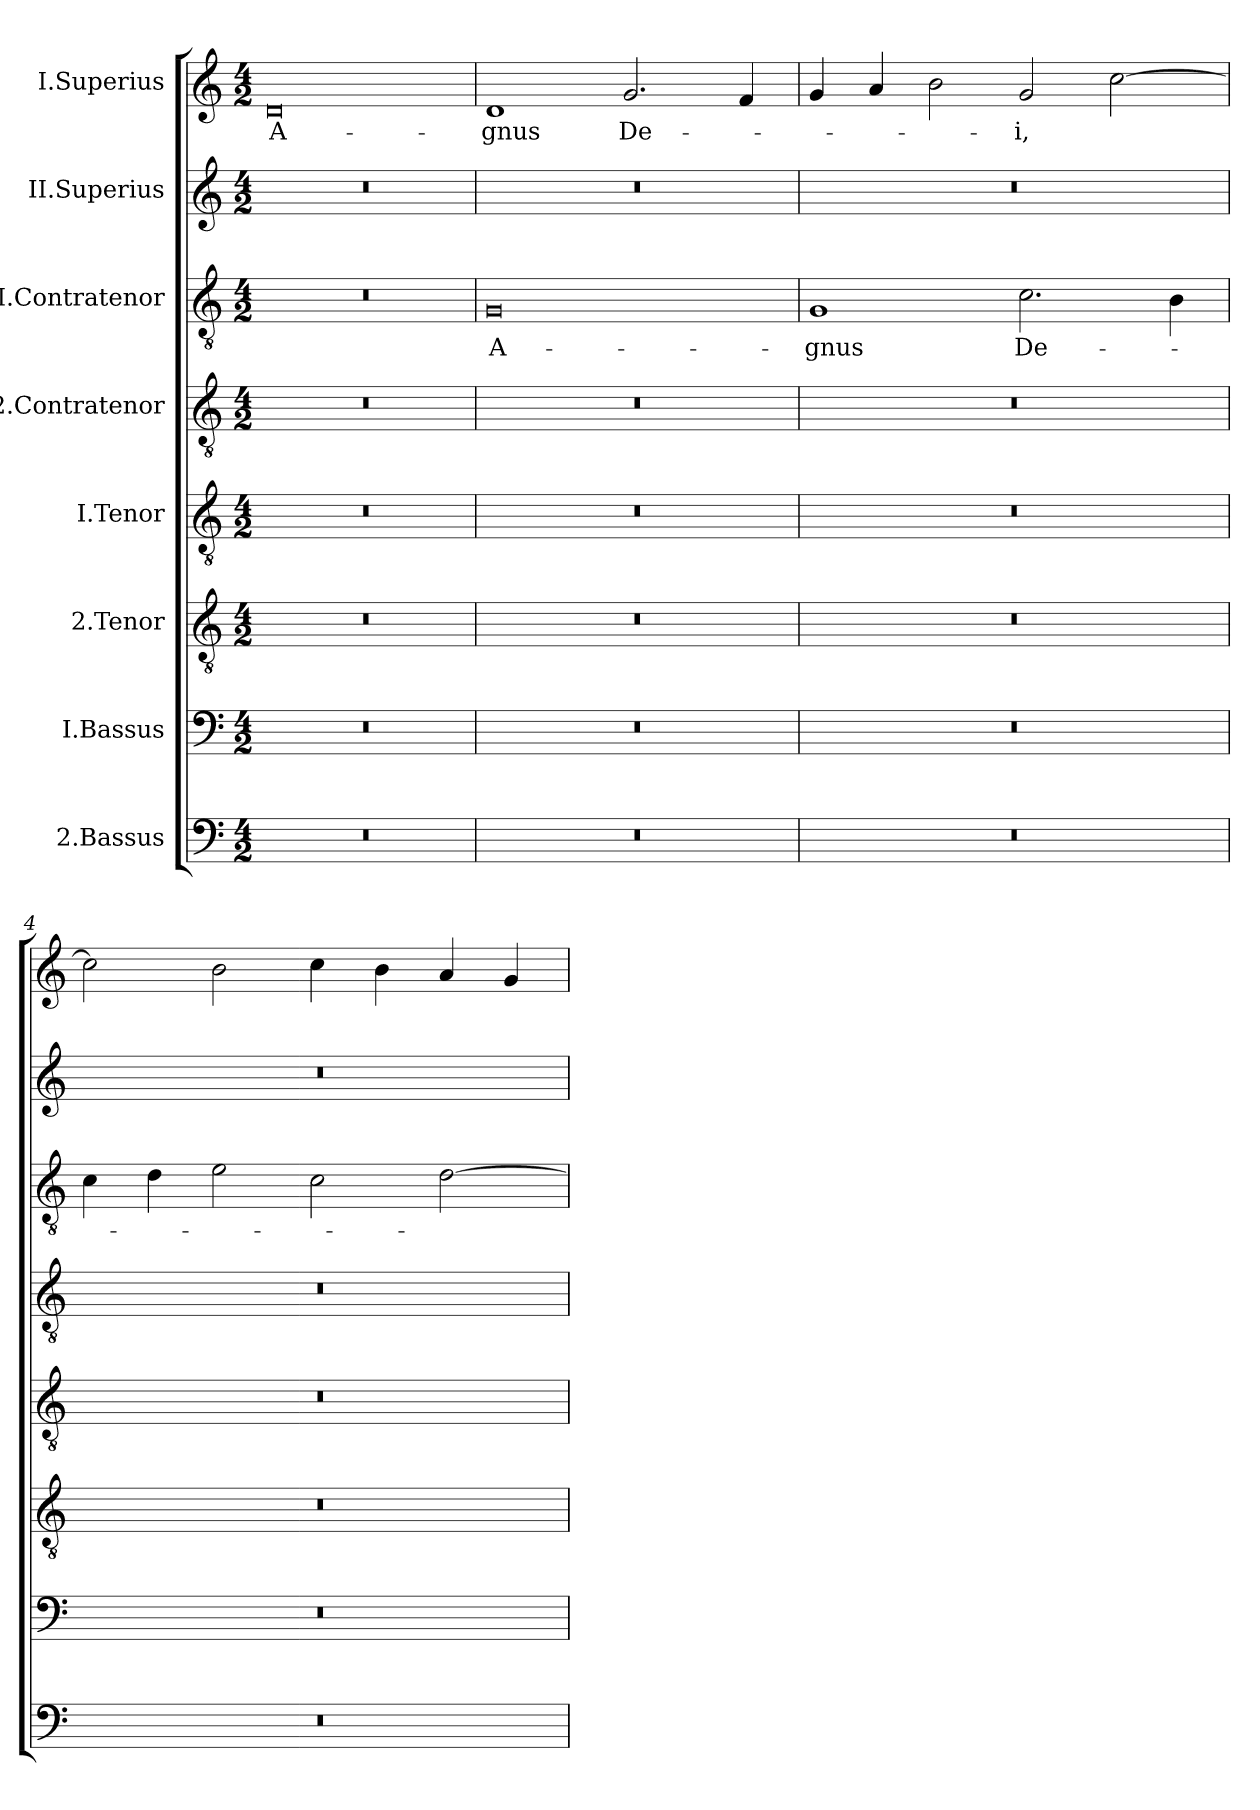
**kern	**kern	**kern	**kern	**kern	**kern	**text	**kern	**kern	**text
*part8	*part7	*part6	*part5	*part4	*part3	*part3	*part2	*part1	*part1
*staff8	*staff7	*staff6	*staff5	*staff4	*staff3	*staff3	*staff2	*staff1	*staff1
*I"2.Bassus	*I"I.Bassus	*I"2.Tenor	*I"I.Tenor	*I"2.Contratenor	*I"I.Contratenor	*	*I"II.Superius	*I"I.Superius	*
*clefF4	*clefF4	*clefGv2	*clefGv2	*clefGv2	*clefGv2	*	*clefG2	*clefG2	*
*k[]	*k[]	*k[]	*k[]	*k[]	*k[]	*	*k[]	*k[]	*
*M4/2	*M4/2	*M4/2	*M4/2	*M4/2	*M4/2	*	*M4/2	*M4/2	*
=1	=1	=1	=1	=1	=1	=1	=1	=1	=1
0r	0r	0r	0r	0r	0r	.	0r	0d/	A-
=2	=2	=2	=2	=2	=2	=2	=2	=2	=2
0r	0r	0r	0r	0r	0G/	A-	0r	1d/	-gnus
.	.	.	.	.	.	.	.	2.g/	De-
.	.	.	.	.	.	.	.	4f/	.
=3	=3	=3	=3	=3	=3	=3	=3	=3	=3
0r	0r	0r	0r	0r	1G/	-gnus	0r	4g/	.
.	.	.	.	.	.	.	.	4a/	.
.	.	.	.	.	.	.	.	2b\	.
.	.	.	.	.	2.c\	De-	.	2g/	-i,
.	.	.	.	.	.	.	.	[2cc\	.
.	.	.	.	.	4B\	.	.	.	.
=4	=4	=4	=4	=4	=4	=4	=4	=4	=4
0r	0r	0r	0r	0r	4c\	.	0r	2cc\]	.
.	.	.	.	.	4d\	.	.	.	.
.	.	.	.	.	2e\	.	.	2b\	.
.	.	.	.	.	2c\	.	.	4cc\	.
.	.	.	.	.	.	.	.	4b\	.
.	.	.	.	.	[2d\	.	.	4a/	.
.	.	.	.	.	.	.	.	4g/	.
=	=	=	=	=	=	=	=	=	=
*-	*-	*-	*-	*-	*-	*-	*-	*-	*-
